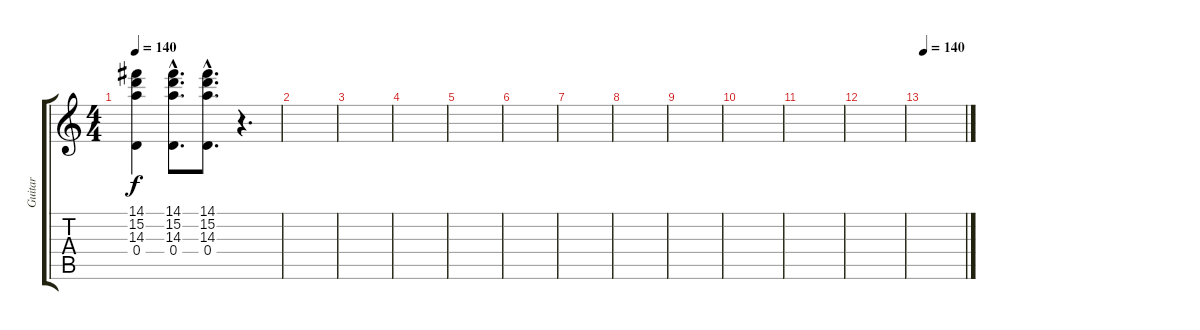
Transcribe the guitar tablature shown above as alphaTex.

\track ("Guitar" "Guitar") {instrument electricguitarclean}
\staff {score tabs}
\tuning (E4 B3 G3 D3 A2 E2) {hide}
\ts (4 4)
\tempo 140
\clef g2
\ks c
(14.1 15.2 14.3 0.4).4{dy f} (14.1{hac} 15.2{hac} 14.3{hac} 0.4{hac}).8{d} (14.1{hac} 15.2{hac} 14.3{hac} 0.4{hac}).8{d} r.4{d} |
|
|
|
|
|
|
|
|
|
|
|
\tempo 140
